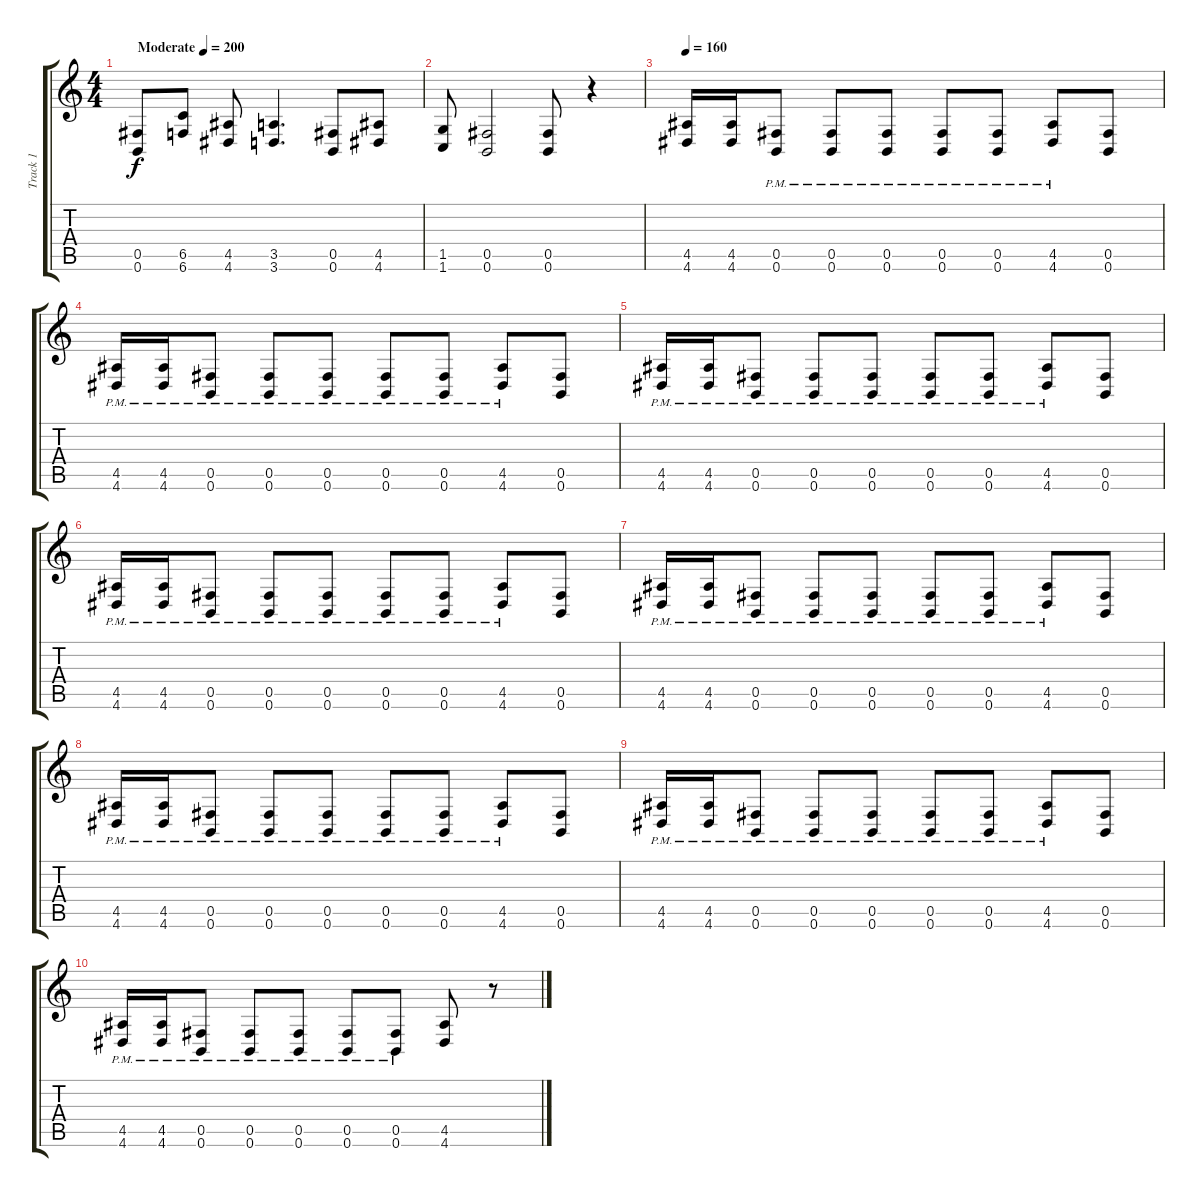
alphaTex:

\track ("Track 1" "Track 1") {instrument distortionguitar}
\staff {score tabs}
\tuning (Db4 Ab3 E3 B2 Gb2 B1) {hide}
\ts (4 4)
\tempo (200 "Moderate")
\clef g2
\ks c
(0.5 0.6).8{dy f instrument distortionguitar} (6.5 6.6).8 (4.5 4.6).8 (3.5 3.6).4{d} (0.5 0.6).8 (4.5 4.6).8 |
(1.5 1.6).8 (0.5 0.6).2 (0.5 0.6).8 r.4 |
\tempo 160
(4.5 4.6).16 (4.5 4.6).16 (0.5{pm} 0.6{pm}).8 (0.5{pm} 0.6{pm}).8 (0.5{pm} 0.6{pm}).8 (0.5{pm} 0.6{pm}).8 (0.5{pm} 0.6{pm}).8 (4.5{pm} 4.6{pm}).8 (0.5 0.6).8 |
(4.5 4.6{pm}).16 (4.5 4.6{pm}).16 (0.5{pm} 0.6{pm}).8 (0.5{pm} 0.6{pm}).8 (0.5{pm} 0.6{pm}).8 (0.5{pm} 0.6{pm}).8 (0.5{pm} 0.6{pm}).8 (4.5{pm} 4.6{pm}).8 (0.5 0.6).8 |
(4.5 4.6{pm}).16 (4.5 4.6{pm}).16 (0.5{pm} 0.6{pm}).8 (0.5{pm} 0.6{pm}).8 (0.5{pm} 0.6{pm}).8 (0.5{pm} 0.6{pm}).8 (0.5{pm} 0.6{pm}).8 (4.5{pm} 4.6{pm}).8 (0.5 0.6).8 |
(4.5 4.6{pm}).16 (4.5 4.6{pm}).16 (0.5{pm} 0.6{pm}).8 (0.5{pm} 0.6{pm}).8 (0.5{pm} 0.6{pm}).8 (0.5{pm} 0.6{pm}).8 (0.5{pm} 0.6{pm}).8 (4.5{pm} 4.6{pm}).8 (0.5 0.6).8 |
(4.5 4.6{pm}).16 (4.5 4.6{pm}).16 (0.5{pm} 0.6{pm}).8 (0.5{pm} 0.6{pm}).8 (0.5{pm} 0.6{pm}).8 (0.5{pm} 0.6{pm}).8 (0.5{pm} 0.6{pm}).8 (4.5{pm} 4.6{pm}).8 (0.5 0.6).8 |
(4.5 4.6{pm}).16 (4.5 4.6{pm}).16 (0.5{pm} 0.6{pm}).8 (0.5{pm} 0.6{pm}).8 (0.5{pm} 0.6{pm}).8 (0.5{pm} 0.6{pm}).8 (0.5{pm} 0.6{pm}).8 (4.5{pm} 4.6{pm}).8 (0.5 0.6).8 |
(4.5 4.6{pm}).16 (4.5 4.6{pm}).16 (0.5{pm} 0.6{pm}).8 (0.5{pm} 0.6{pm}).8 (0.5{pm} 0.6{pm}).8 (0.5{pm} 0.6{pm}).8 (0.5{pm} 0.6{pm}).8 (4.5{pm} 4.6{pm}).8 (0.5 0.6).8 |
(4.5 4.6{pm}).16 (4.5 4.6{pm}).16 (0.5{pm} 0.6{pm}).8 (0.5{pm} 0.6{pm}).8 (0.5{pm} 0.6{pm}).8 (0.5{pm} 0.6{pm}).8 (0.5{pm} 0.6{pm}).8 (4.5 4.6).8 r.8
